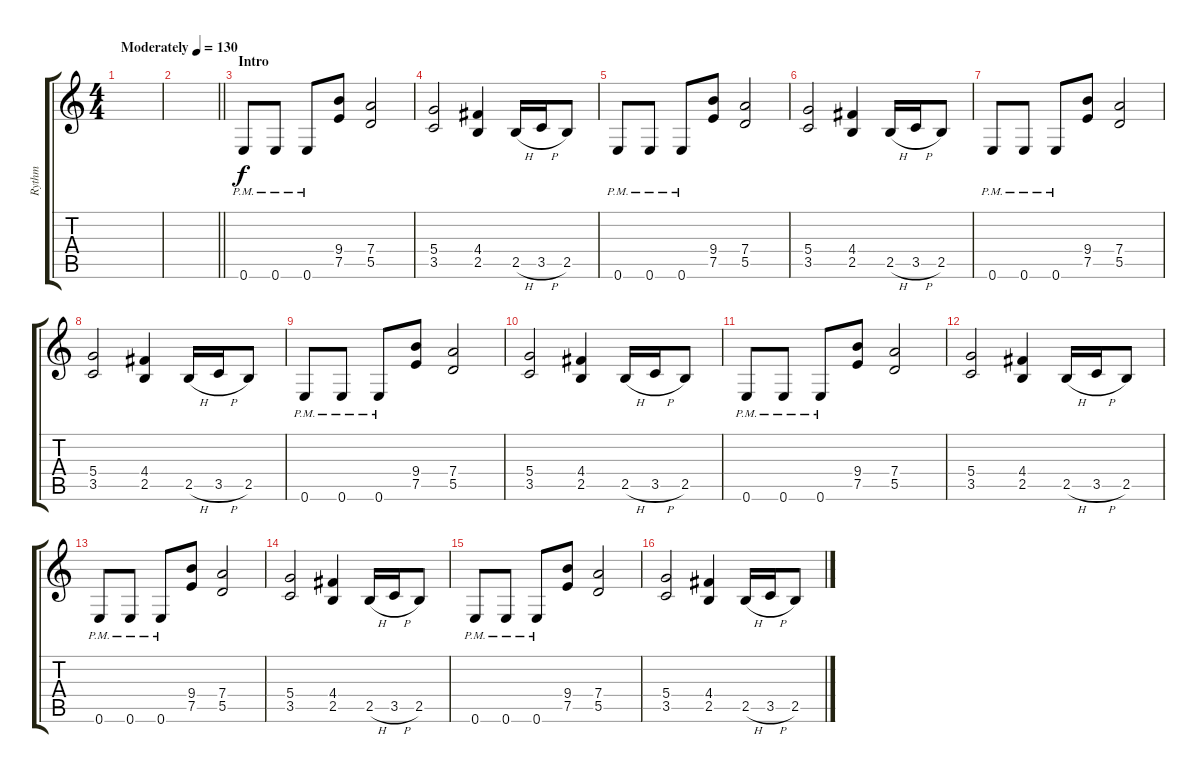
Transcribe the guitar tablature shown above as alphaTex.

\track ("Rythm" "Rythm") {instrument distortionguitar}
\staff {score tabs}
\tuning (E4 B3 G3 D3 A2 E2) {hide}
\ts (4 4)
\tempo (130 "Moderately")
\clef g2
\ks c
|
\barLineRight lightlight
|
\section ("" "Intro")
0.6{pm}.8 0.6{pm}.8 0.6{pm}.8 (9.4 7.5).8 (7.4 5.5).2 |
(5.4 3.5).2 (4.4 2.5).4 2.5{h}.16 3.5{h}.16 2.5.8 |
0.6{pm}.8 0.6{pm}.8 0.6{pm}.8 (9.4 7.5).8 (7.4 5.5).2 |
(5.4 3.5).2 (4.4 2.5).4 2.5{h}.16 3.5{h}.16 2.5.8 |
0.6{pm}.8 0.6{pm}.8 0.6{pm}.8 (9.4 7.5).8 (7.4 5.5).2 |
(5.4 3.5).2 (4.4 2.5).4 2.5{h}.16 3.5{h}.16 2.5.8 |
0.6{pm}.8 0.6{pm}.8 0.6{pm}.8 (9.4 7.5).8 (7.4 5.5).2 |
(5.4 3.5).2 (4.4 2.5).4 2.5{h}.16 3.5{h}.16 2.5.8 |
0.6{pm}.8 0.6{pm}.8 0.6{pm}.8 (9.4 7.5).8 (7.4 5.5).2 |
(5.4 3.5).2 (4.4 2.5).4 2.5{h}.16 3.5{h}.16 2.5.8 |
0.6{pm}.8 0.6{pm}.8 0.6{pm}.8 (9.4 7.5).8 (7.4 5.5).2 |
(5.4 3.5).2 (4.4 2.5).4 2.5{h}.16 3.5{h}.16 2.5.8 |
0.6{pm}.8 0.6{pm}.8 0.6{pm}.8 (9.4 7.5).8 (7.4 5.5).2 |
(5.4 3.5).2 (4.4 2.5).4 2.5{h}.16 3.5{h}.16 2.5.8
